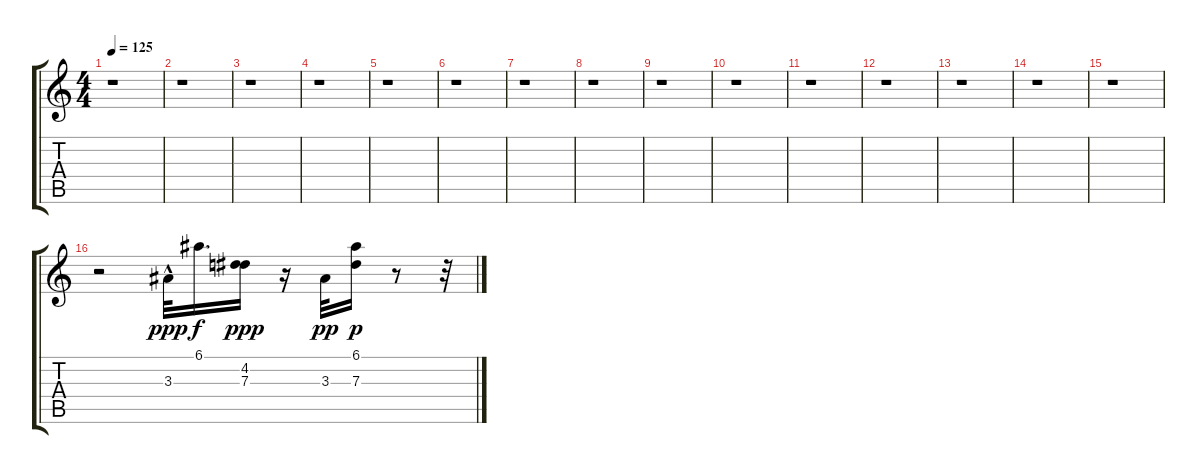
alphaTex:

\track "" {instrument acousticguitarsteel}
\staff {score tabs}
\tuning (E4 B3 G3 D3 A2 E2) {hide}
\ts (4 4)
\tempo 125
\clef g2
\ks c
r.1{dy f} |
r.1 |
r.1 |
r.1 |
r.1 |
r.1 |
r.1 |
r.1 |
r.1 |
r.1 |
r.1 |
r.1 |
r.1 |
r.1 |
r.1 |
r.2 3.3{hac}.32{dy ppp} 6.1.16{d dy f} (4.2 7.3).16{dy ppp} r.16 3.3.32{dy pp} (6.1 7.3).16{dy p} r.8 r.32
